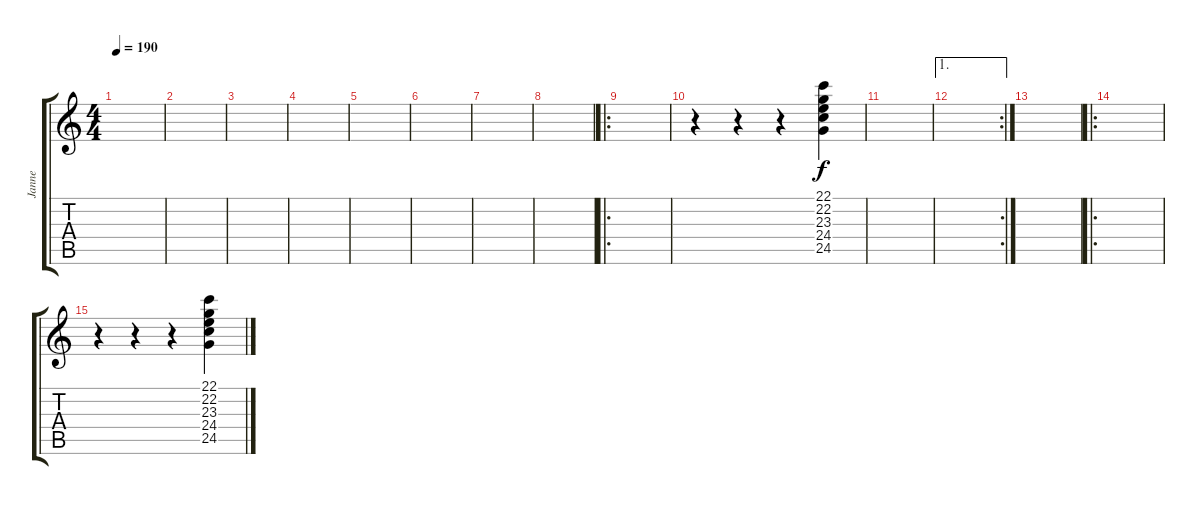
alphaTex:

\track ("Janne" "Janne") {instrument stringensemble1}
\staff {score tabs}
\tuning (D4 A3 F3 C3 G2 D2) {hide}
\ts (4 4)
\tempo 190
\clef g2
\ks c
|
|
|
|
|
|
|
|
\ro
|
r.4 r.4 r.4 (22.1 22.2 23.3 24.4 24.5).4 |
|
\ae 1
\rc 2
|
|
\ro
|
r.4 r.4 r.4 (22.1 22.2 23.3 24.4 24.5).4
